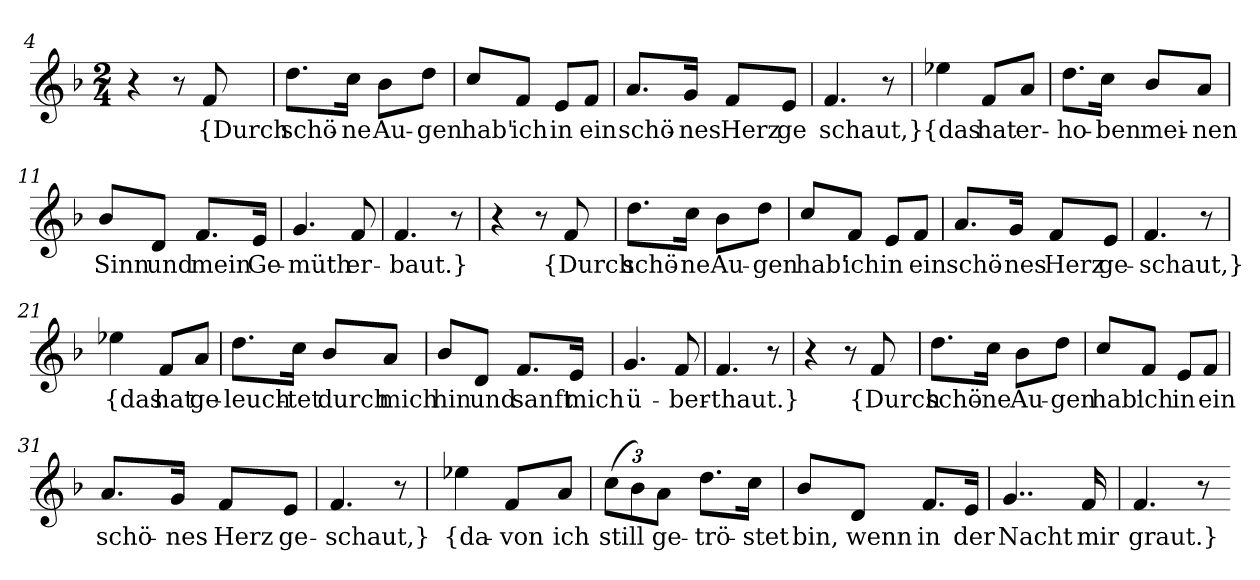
**kern	**text
*part1	*part1
*staff1	*staff1
*clefG2	*
*k[b-]	*
*M2/4	*
=4	=4
4r	.
8r	.
8f	{Durch
=5	=5
8.dd\L	schö-
16cc\Jk	-ne
8b-\L	Au-
8dd\J	-gen
=6	=6
8cc/L	hab'
8f/J	ich
8e/L	in
8f/J	ein
=7	=7
8.a/L	schö-
16g/Jk	-nes
8f/L	Herz
8e/J	ge
=8	=8
4.f	-schaut,}
8r	.
=9	=9
4ee-X	{das
8f/L	hat
8a/J	er-
=10	=10
8.dd\L	-ho-
16cc\Jk	-ben
8b-/L	mei-
8a/J	-nen
=11	=11
8b-/L	Sinn
8d/J	und
8.f/L	mein
16e/Jk	Ge-
=12	=12
4.g	-müth
8f	er-
=13	=13
4.f	-baut.}
8r	.
=16	=16
4r	.
8r	.
8f	{Durch
=17	=17
8.dd\L	schö-
16cc\Jk	-ne
8b-\L	Au-
8dd\J	-gen
=18	=18
8cc/L	hab'
8f/J	ich
8e/L	in
8f/J	ein
=19	=19
8.a/L	schö-
16g/Jk	-nes
8f/L	Herz
8e/J	ge-
=20	=20
4.f	schaut,}
8r	.
=21	=21
4ee-X	{das
8f/L	hat
8a/J	ge-
=22	=22
8.dd\L	-leuch-
16cc\Jk	-tet
8b-/L	durch
8a/J	mich
=23	=23
8b-/L	hin
8d/J	und
8.f/L	sanft
16e/Jk	mich
=24	=24
4.g	ü-
8f	-ber-
=25	=25
4.f	-thaut.}
8r	.
=28	=28
4r	.
8r	.
8f	{Durch
=29	=29
8.dd\L	schö-
16cc\Jk	-ne
8b-\L	Au-
8dd\J	-gen
=30	=30
8cc/L	hab'
8f/J	ich
8e/L	in
8f/J	ein
=31	=31
8.a/L	schö-
16g/Jk	-nes
8f/L	Herz
8e/J	ge-
=32	=32
4.f	-schaut,}
8r	.
=33	=33
4ee-X	{da-
8f/L	-von
8a/J	ich
=34	=34
(12cc\L	still
12b-\)	.
12a\J	ge-
8.dd\L	-trö-
16cc\Jk	-stet
=35	=35
8b-/L	bin,
8d/J	wenn
8.f/L	in
16e/Jk	der
=36	=36
4..g	Nacht
16f	mir
=37	=37
4.f	graut.}
8r	.
=-	=-
*-	*-
